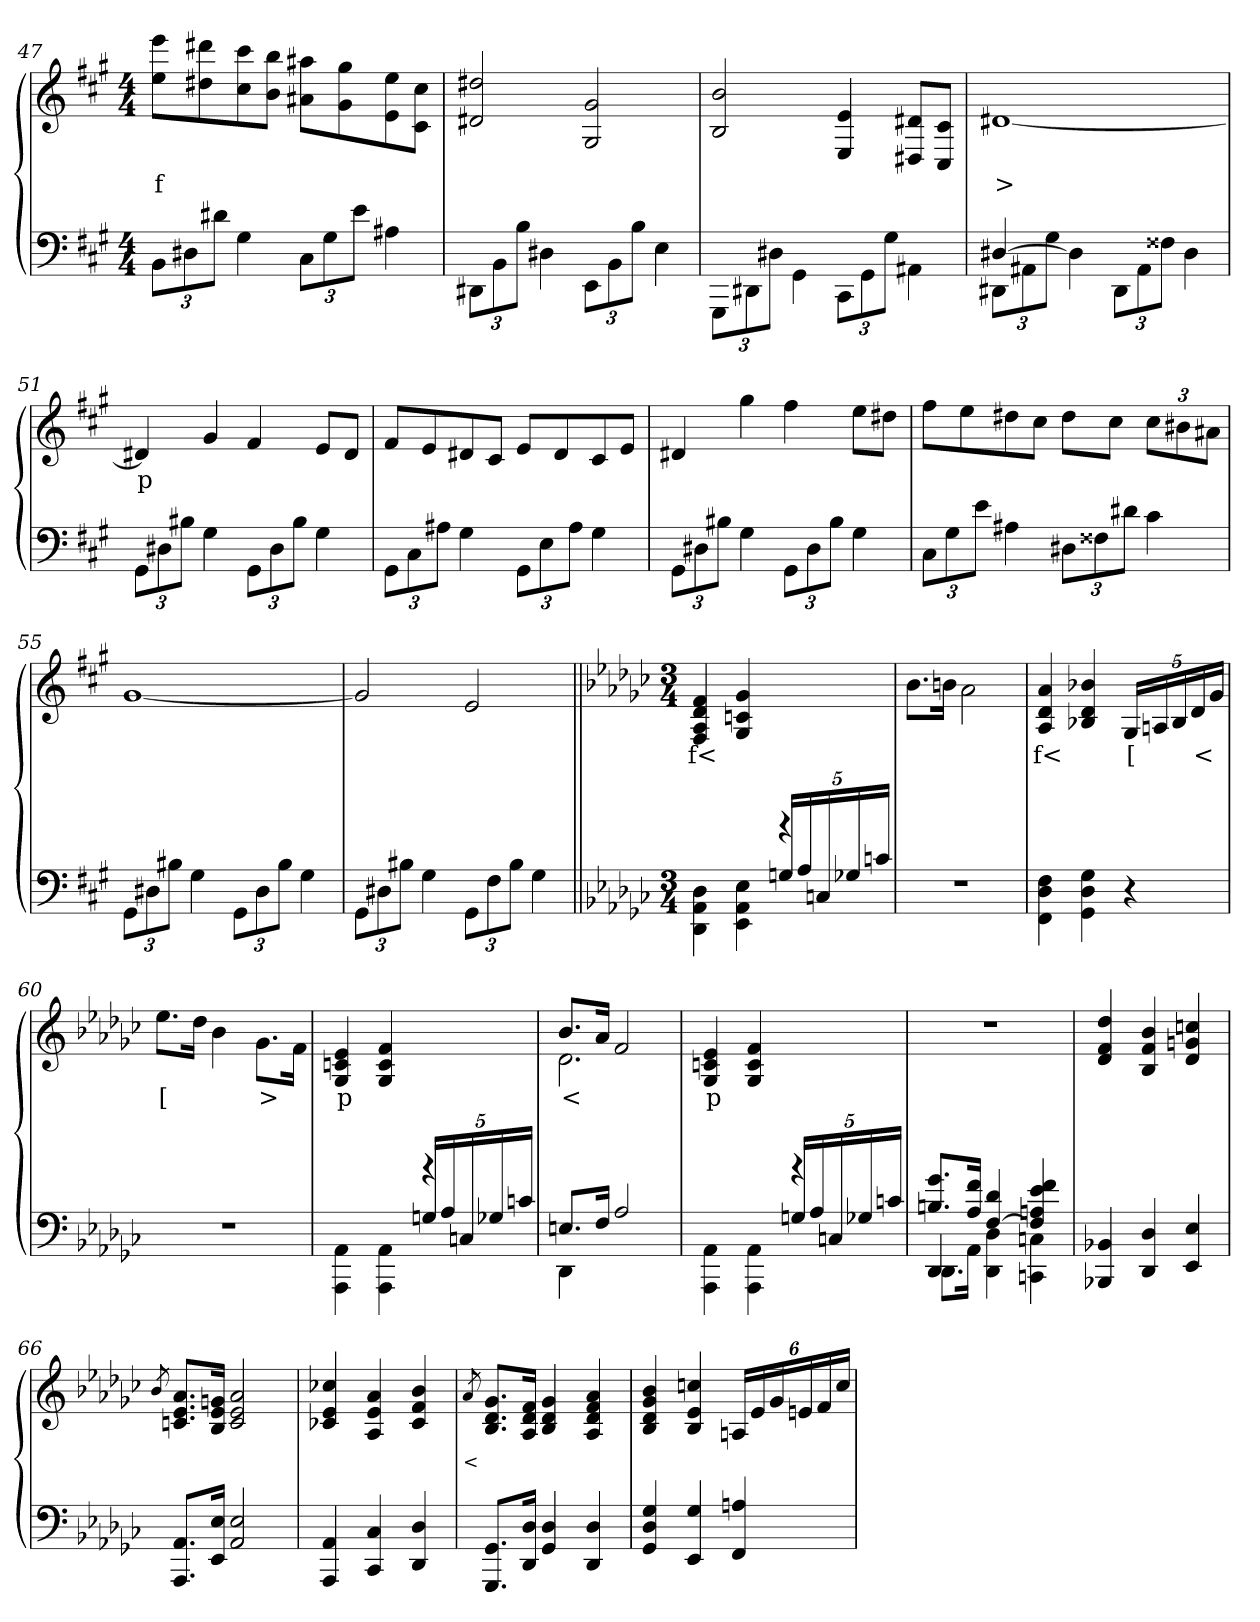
**kern	**kern	**text
*part2	*part1	*part1
*staff2	*staff1	*staff1
*clefF4	*clefG2	*
*k[f#c#g#]	*k[f#c#g#]	*
*M4/4	*M4/4	*
=47	=47	=47
12BBL	8eee 8eeL	f
12D#X	.	.
.	8ddd#X 8dd#X	.
12d#J	.	.
4G#	8ccc# 8cc#	.
.	8bb 8bJ	.
12C#L	8aa#X 8a#XL	.
12G#	.	.
.	8gg# 8g#	.
12eJ	.	.
4A#X	8ee 8e	.
.	8cc# 8c#J	.
=48	=48	=48
12DD#X\L	2dd#X 2d#X	.
12BB	.	.
12BJ	.	.
4D#	.	.
12EE\L	2g# 2G#	.
12BB	.	.
12BJ	.	.
4E	.	.
=49	=49	=49
12GGG#\L	2b 2B	.
12DD#X	.	.
12D#J	.	.
4GG#\	.	.
12CC#\L	4e 4E	.
12GG#	.	.
12G#J	.	.
4AA#X\	8d#X 8D#XL	.
.	8c# 8C#J	.
=50	=50	=50
*^	*	*
[4D#X	12DD#\L	[1d#X	>
.	12AA#X	.	.
.	12G#J	.	.
2.ryy	4D#]	.	.
.	12DD#\L	.	.
.	12AA#	.	.
.	12F##XJ	.	.
.	4D#	.	.
*v	*v	*	*
=51	=51	=51
12GG#L	4d#X]	p
12D#X	.	.
12B#XJ	.	.
4G#	4g#	.
12GG#L	4f#	.
12D#	.	.
12B#J	.	.
4G#	8eL	.
.	8d#J	.
=52	=52	=52
12GG#\L	8f#L	.
12C#	.	.
.	8e	.
12A#XJ	.	.
4G#	8d#X	.
.	8c#J	.
12GG#L	8eL	.
12E	.	.
.	8d#	.
12A#J	.	.
4G#	8c#	.
.	8eJ	.
=53	=53	=53
12GG#L	4d#X	.
12D#X	.	.
12B#XJ	.	.
4G#	4gg#	.
12GG#L	4ff#	.
12D#	.	.
12B#J	.	.
4G#	8eeL	.
.	8dd#J	.
=54	=54	=54
12C#L	8ff#L	.
12G#	.	.
.	8ee	.
12eJ	.	.
4A#X	8dd#X	.
.	8cc#J	.
12D#XL	8dd#L	.
12F##X	.	.
.	8cc#J	.
12d#J	.	.
4c#	12cc#L	.
.	12b#X	.
.	12a#XJ	.
=55	=55	=55
12GG#L	[1g#	.
12D#X	.	.
12B#XJ	.	.
4G#	.	.
12GG#L	.	.
12D#	.	.
12B#J	.	.
4G#	.	.
=56	=56	=56
12GG#L	2g#]	.
12D#X	.	.
12B#XJ	.	.
4G#	.	.
12GG#L	2e	.
12F#	.	.
12B#J	.	.
4G#	.	.
=57||	=57||	=57||
*k[b-e-a-d-g-c-]	*k[b-e-a-d-g-c-]	*
*M3/4	*M3/4	*
*^	*	*
4D-\ 4AA- 4DD-	2ryy	4f 4d- 4A- 4F	f<
4E-\ 4AA- 4EE-	.	4g- 4cn 4G-	.
4r	20Gn/LL	4ryy	.
.	20A-/	.	.
.	20Cn/	.	.
.	20G-X/	.	.
.	20c/JJ	.	.
*v	*v	*	*
=58	=58	=58
2.r	8.b-L	.
.	16bnJk	.
.	2a-\	.
=59	=59	=59
4F\ 4D- 4FF	4a- 4d- 4A-	f<
4G-\ 4D- 4GG-	4b-X 4d- 4B-X	.
4r	20G-LL	[
.	20An	.
.	20B-	.
.	20d-	<
.	20g-JJ	.
=60	=60	=60
2.r	8.ee-L	[
.	16dd-Jk	.
.	4b-	.
.	8.g-\L	>
.	16fJk	.
=61	=61	=61
*^	*	*
4AA-\ 4AAA-	2ryy	4e- 4cn 4G-	p
4AA-\ 4AAA-	.	4f 4c 4G-	.
4r	20Gn/LL	4ryy	.
.	20A-/	.	.
.	20Cn/	.	.
.	20G-X/	.	.
.	20c/JJ	.	.
=62	=62	=62	=62
*	*	*^	*
8.EnL	4DD-	8.b-L	2.d-	<
16FJk	.	16a-Jk	.	.
2A-/	2ryy	2f	.	.
*	*	*v	*v	*
=63	=63	=63	=63
4AA-\ 4AAA-	2ryy	4e- 4cn 4G-	p
4AA-\ 4AAA-	.	4f 4c 4G-	.
4r	20Gn/LL	4ryy	.
.	20A-/	.	.
.	20Cn/	.	.
.	20G-X/	.	.
.	20c/JJ	.	.
=64	=64	=64	=64
*	*^	*	*
4DD-	8.DD-L	8.g- 8.Bn/L	2.r	.
.	16AA-Jk	16f 16A-/Jk	.	.
2ryy	4D-\ 4DD-	4d- [4F/	.	.
.	4Cn\ 4CCn	4f/ 4e- 4An 4F]	.	.
*v	*v	*v	*	*
=65	=65	=65
4BB-X 4BBB-X	4dd- 4f 4d-	.
4D- 4DD-	4b- 4f 4B-	.
4E- 4EE-	4ccn 4gn 4d-	.
=66	=66	=66
.	8qb-/	.
8.AA- 8.AAA-L	8.a- 8.e- 8.cnL	.
16E- 16EE-Jk	16gn 16e- 16B-Jk	.
2E- 2AA-	2a- 2e- 2c	.
=67	=67	=67
4AA- 4AAA-	4cc-X 4e- 4c-X	.
4C- 4CC-	4a- 4e- 4A-	.
4D- 4DD-	4b- 4f 4c-	.
=68	=68	=68
.	8qa-/	<
8.GG- 8.GGG-L	8.g- 8.d- 8.B-L	.
16D- 16DD-Jk	16f 16d- 16A-Jk	.
4D- 4GG-	4g- 4d- 4B-	.
4D- 4DD-	4a- 4f 4d- 4A-	.
=69	=69	=69
4G- 4D- 4GG-	4b- 4g- 4d- 4B-	.
4G- 4EE-	4ccn 4e- 4B-	.
4An 4FF	24AnLL	.
.	24e-	.
.	24g-	.
.	24en	.
.	24f	.
.	24ccJJ	.
=	=	=
*-	*-	*-
